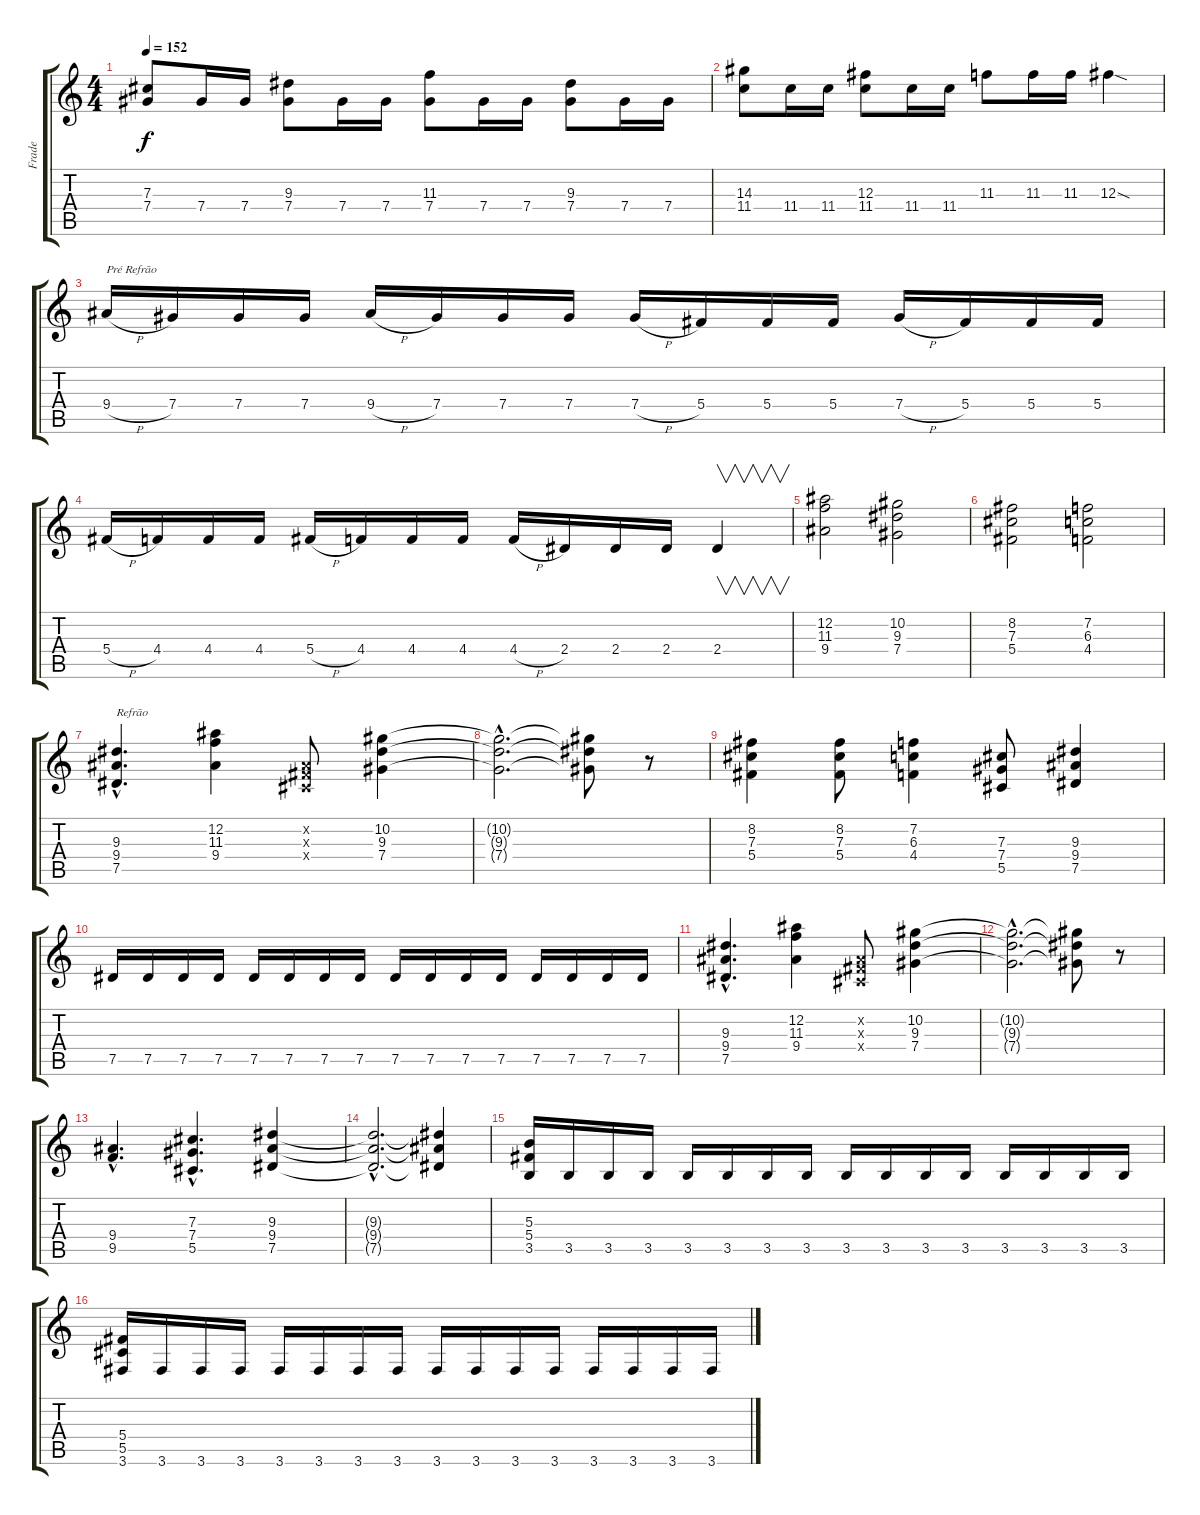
\track ("Frade" "Frade") {instrument distortionguitar}
\staff {score tabs}
\tuning (Eb4 Bb3 Gb3 Db3 Ab2 Eb2) {hide}
\ts (4 4)
\tempo 152
\clef g2
\ks c
(7.3 7.4).8{dy f} 7.4.16 7.4.16 (9.3 7.4).8 7.4.16 7.4.16 (11.3 7.4).8 7.4.16 7.4.16 (9.3 7.4).8 7.4.16 7.4.16 |
(14.3 11.4).8 11.4.16 11.4.16 (12.3 11.4).8 11.4.16 11.4.16 11.3.8 11.3.16 11.3.16 12.3{sod}.4 |
9.4{h}.16{txt "Pré Refrão"} 7.4.16 7.4.16 7.4.16 9.4{h}.16 7.4.16 7.4.16 7.4.16 7.4{h}.16 5.4.16 5.4.16 5.4.16 7.4{h}.16 5.4.16 5.4.16 5.4.16 |
5.4{h}.16 4.4.16 4.4.16 4.4.16 5.4{h}.16 4.4.16 4.4.16 4.4.16 4.4{h}.16 2.4.16 2.4.16 2.4.16 2.4.4{v} |
(12.2 11.3 9.4).2 (10.2 9.3 7.4).2 |
(8.2 7.3 5.4).2 (7.2 6.3 4.4).2 |
(9.3{hac} 9.4{hac} 7.5{hac}).4{d txt "Refrão"} (12.2 11.3 9.4).4 (0.2{x} 0.3{x} 0.4{x}).8 (10.2 9.3 7.4).4 |
(10.2{hac t} 9.3{hac t} 7.4{hac t}).2{d} (10.2{t} 9.3{t} 7.4{t}).8 r.8 |
(8.2 7.3 5.4).4 (8.2 7.3 5.4).8 (7.2 6.3 4.4).4 (7.3 7.4 5.5).8 (9.3 9.4 7.5).4 |
7.5.16 7.5.16 7.5.16 7.5.16 7.5.16 7.5.16 7.5.16 7.5.16 7.5.16 7.5.16 7.5.16 7.5.16 7.5.16 7.5.16 7.5.16 7.5.16 |
(9.3{hac} 9.4{hac} 7.5{hac}).4{d} (12.2 11.3 9.4).4 (0.2{x} 0.3{x} 0.4{x}).8 (10.2 9.3 7.4).4 |
(10.2{hac t} 9.3{hac t} 7.4{hac t}).2{d} (10.2{t} 9.3{t} 7.4{t}).8 r.8 |
(9.4{hac} 9.5{hac}).4{d} (7.3{hac} 7.4{hac} 5.5{hac}).4{d} (9.3 9.4 7.5).4 |
(9.3{hac t} 9.4{hac t} 7.5{hac t}).2{d} (9.3{t} 9.4{t} 7.5{t}).4 |
(5.3 5.4 3.5).16 3.5.16 3.5.16 3.5.16 3.5.16 3.5.16 3.5.16 3.5.16 3.5.16 3.5.16 3.5.16 3.5.16 3.5.16 3.5.16 3.5.16 3.5.16 |
(5.4 5.5 3.6).16 3.6.16 3.6.16 3.6.16 3.6.16 3.6.16 3.6.16 3.6.16 3.6.16 3.6.16 3.6.16 3.6.16 3.6.16 3.6.16 3.6.16 3.6.16
